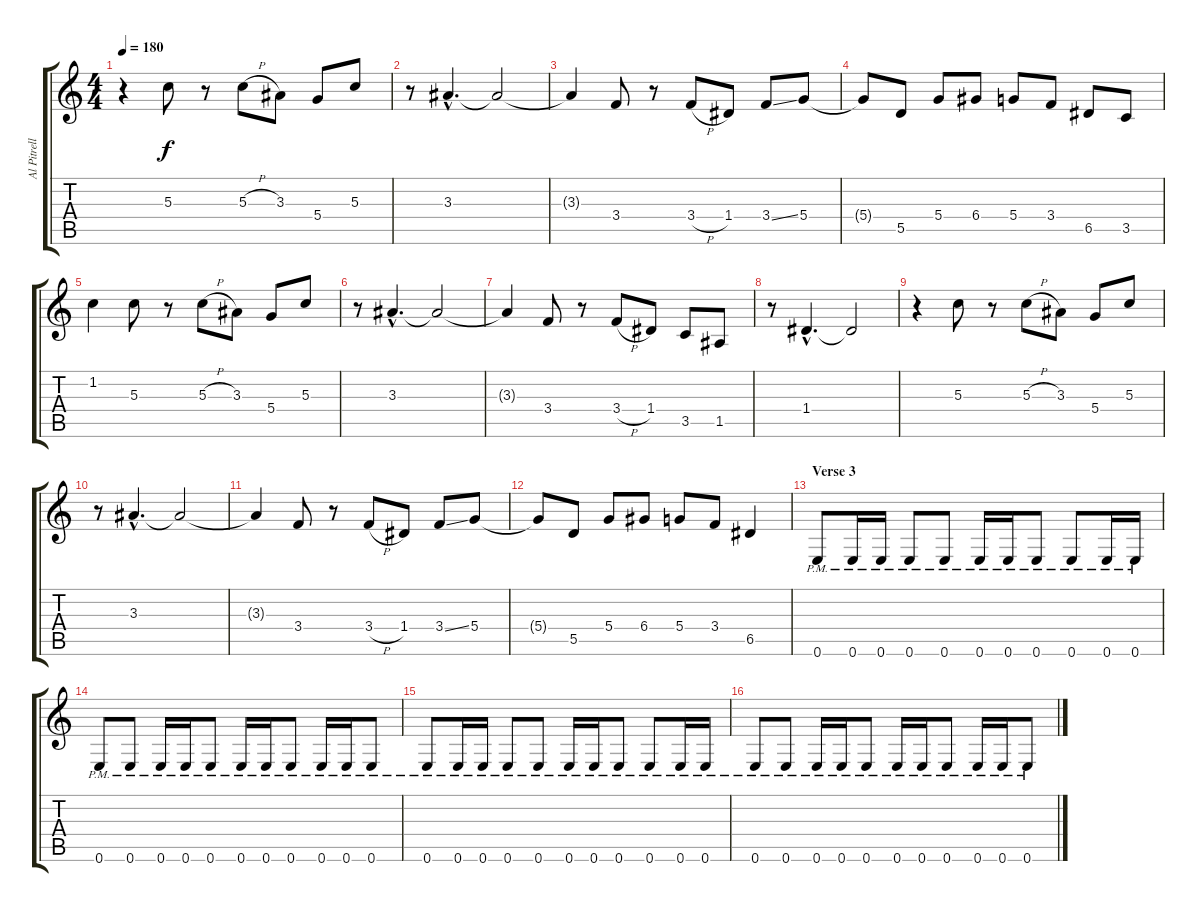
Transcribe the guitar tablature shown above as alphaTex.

\track ("Al Pitrelli" "Al Pitrell") {instrument distortionguitar}
\staff {score tabs}
\tuning (E4 B3 G3 D3 A2 E2) {hide}
\ts (4 4)
\tempo 180
\clef g2
\ks c
r.4{dy f} 5.3.8 r.8 5.3{h}.8 3.3.8 5.4.8 5.3.8 |
r.8 3.3{hac}.4{d} 3.3{t}.2 |
3.3{t}.4 3.4.8 r.8 3.4{h}.8 1.4.8 3.4{ss}.8 5.4.8 |
5.4{t}.8 5.5.8 5.4.8 6.4.8 5.4.8 3.4.8 6.5.8 3.5.8 |
1.2.4 5.3.8 r.8 5.3{h}.8 3.3.8 5.4.8 5.3.8 |
r.8 3.3{hac}.4{d} 3.3{t}.2 |
3.3{t}.4 3.4.8 r.8 3.4{h}.8 1.4.8 3.5.8 1.5.8 |
r.8 1.4{hac}.4{d} 1.4{t}.2 |
r.4 5.3.8 r.8 5.3{h}.8 3.3.8 5.4.8 5.3.8 |
r.8 3.3{hac}.4{d} 3.3{t}.2 |
3.3{t}.4 3.4.8 r.8 3.4{h}.8 1.4.8 3.4{ss}.8 5.4.8 |
5.4{t}.8 5.5.8 5.4.8 6.4.8 5.4.8 3.4.8 6.5.4 |
\section ("" "Verse 3")
0.6{pm}.8 0.6{pm}.16 0.6{pm}.16 0.6{pm}.8 0.6{pm}.8 0.6{pm}.16 0.6{pm}.16 0.6{pm}.8 0.6{pm}.8 0.6{pm}.16 0.6{pm}.16 |
0.6{pm}.8 0.6{pm}.8 0.6{pm}.16 0.6{pm}.16 0.6{pm}.8 0.6{pm}.16 0.6{pm}.16 0.6{pm}.8 0.6{pm}.16 0.6{pm}.16 0.6{pm}.8 |
0.6{pm}.8 0.6{pm}.16 0.6{pm}.16 0.6{pm}.8 0.6{pm}.8 0.6{pm}.16 0.6{pm}.16 0.6{pm}.8 0.6{pm}.8 0.6{pm}.16 0.6{pm}.16 |
0.6{pm}.8 0.6{pm}.8 0.6{pm}.16 0.6{pm}.16 0.6{pm}.8 0.6{pm}.16 0.6{pm}.16 0.6{pm}.8 0.6{pm}.16 0.6{pm}.16 0.6{pm}.8
